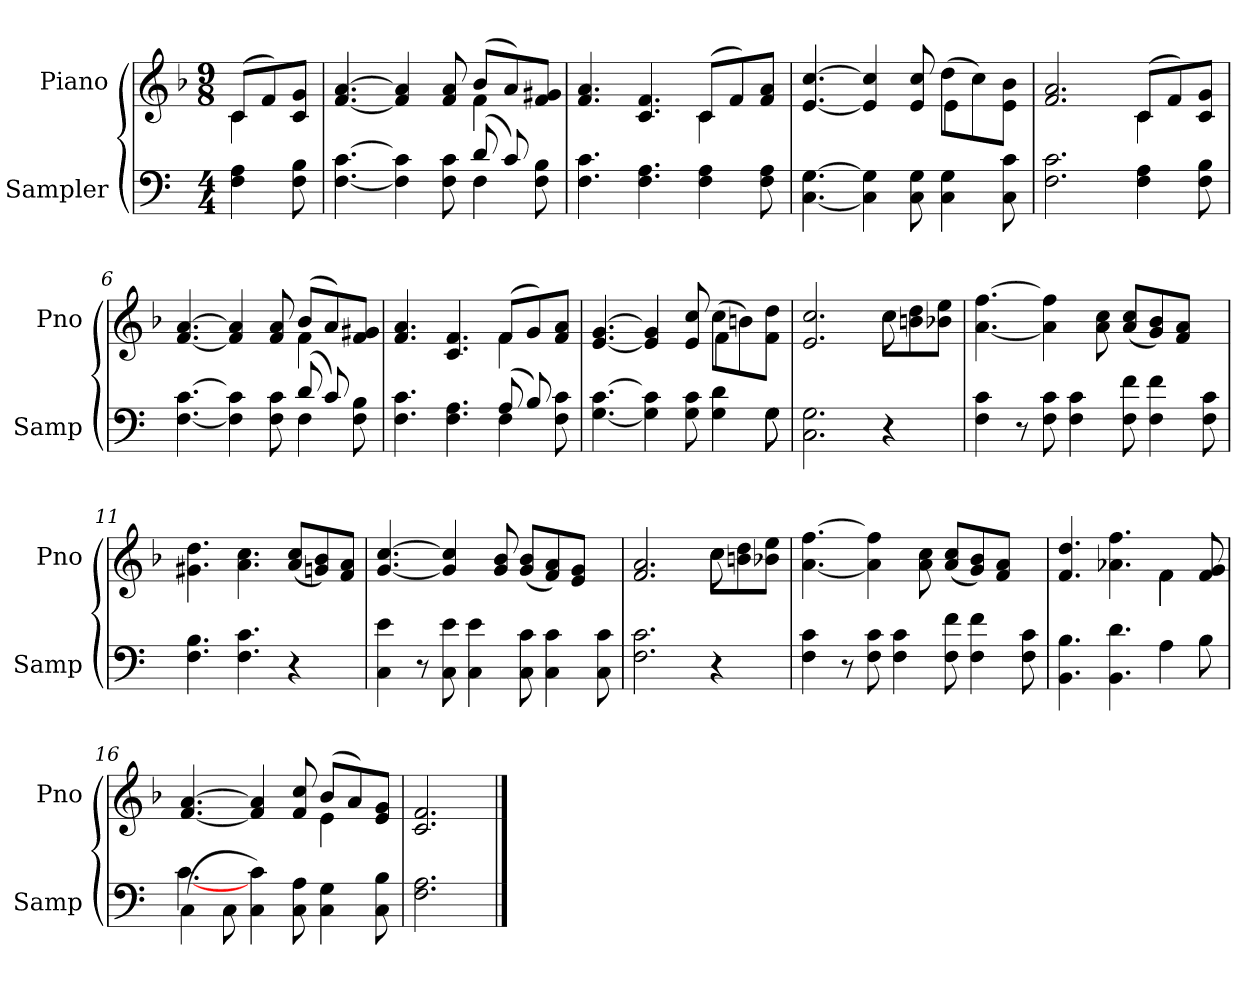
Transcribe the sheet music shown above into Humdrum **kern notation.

**kern	**kern
*part2	*part1
*staff2	*staff1
*I"Sampler	*I"Piano
*I'Samp	*I'Pno
*clefF4	*clefG2
*	*k[b-]
*	*F:
*M4/4	*M9/8
=1	=1
*	*^
4F 4A	(8c/L	4c
.	8f/)	.
8F 8B	8c/ 8g/J	8ryy
=2	=2	=2
*^	*	*
[4.F [4.c	2.ryy	[4.f [4.a	2.ryy
4F] 4c]	.	4f] 4a]	.
8F 8c	.	8f 8a	.
(8d/	4F	(8b-/L	4f
8c/)	.	8a/)	.
8F 8B	8ryy	8f/ 8g#X/J	8ryy
*v	*v	*	*
=3	=3	=3
4.F 4.c	4.f 4.a	2.ryy
4.F 4.A	4.c 4.f	.
4F 4A	(8c/L	4c
.	8f/)	.
8F 8A	8f/ 8a/J	8ryy
=4	=4	=4
[4.C [4.G	[4.e [4.cc	2.ryy
4C] 4G]	4e] 4cc]	.
8C 8G	8e 8cc	.
4C 4G	(8dd\L	4e
.	8cc\)	.
8C 8c	8e\ 8b-\J	8ryy
=5	=5	=5
2.F 2.c	2.f 2.a	2.ryy
4F 4A	(8c/L	4c
.	8f/)	.
8F 8B	8c/ 8g/J	8ryy
=6	=6	=6
*^	*	*
[4.F [4.c	2.ryy	[4.f [4.a	2.ryy
4F] 4c]	.	4f] 4a]	.
8F 8c	.	8f 8a	.
(8d/	4F	(8b-/L	4f
8c/)	.	8a/)	.
8F 8B	8ryy	8f/ 8g#X/J	8ryy
=7	=7	=7	=7
4.F 4.c	2.ryy	4.f 4.a	2.ryy
4.F 4.A	.	4.c 4.f	.
(8A/	4F	(8f/L	4f
8B/)	.	8g/)	.
8F 8c	8ryy	8f/ 8a/J	8ryy
=8	=8	=8	=8
[4.G [4.c	1ryy	[4.e [4.g	2.ryy
4G] 4c]	.	4e] 4g]	.
8G 8c	.	8e 8cc	.
4G 4d	.	(8cc\L	4f
.	.	8bn\)	.
8G\	8G	8f\ 8dd\J	8ryy
*v	*v	*	*
=9	=9	=9
2.C 2.G	2.e 2.cc	2.ryy
4r	8cc\L	8cc
.	8bn\ 8dd\	4ryy
8ryy	8b-X\ 8ee\J	.
*	*v	*v
=10	=10
4F 4c	[4.a [4.ff
8r	.
8F 8c	4a] 4ff]
4F 4c	.
.	8a 8cc
8F 8f	(8a/ 8cc/L
4F 4f	8g/ 8b-/)
.	8f/ 8a/J
8F 8c	8ryy
=11	=11
4.F 4.B	4.g#X 4.dd
4.F 4.c	4.a 4.cc
4r	(8a/ 8cc/L
.	8gn/ 8b-/)
8ryy	8f/ 8a/J
=12	=12
4C 4e	[4.g [4.cc
8r	.
8C 8e	4g] 4cc]
4C 4e	.
.	8g 8b-
8C 8c	(8g/ 8b-/L
4C 4c	8f/ 8a/)
.	8e/ 8g/J
8C 8c	8ryy
=13	=13
*	*^
2.F 2.c	2.f 2.a	2.ryy
4r	8cc\L	8cc
.	8bn\ 8dd\	4ryy
8ryy	8b-X\ 8ee\J	.
*	*v	*v
=14	=14
4F 4c	[4.a [4.ff
8r	.
8F 8c	4a] 4ff]
4F 4c	.
.	8a 8cc
8F 8f	(8a/ 8cc/L
4F 4f	8g/ 8b-/)
.	8f/ 8a/J
8F 8c	8ryy
=15	=15
*	*^
4.BB 4.B	4.f 4.dd	2.ryy
4.BB 4.d	4.a-X 4.ff	.
4A	4f\	4f
8B	8f 8g	8ryy
=16	=16	=16
*^	*	*
(4C\	[4.c	[4.f [4.a	2.ryy
8C\	.	.	.
4C 4c)	2.ryy	4f] 4a]	.
8C 8A	.	8f 8cc	.
4C 4G	.	(8b-/L	4e
.	.	8a/)	.
8C 8B	.	8e/ 8g/J	8ryy
*v	*v	*	*
*	*v	*v
=17	=17
2.F 2.A	2.c 2.f
==	==
*-	*-
